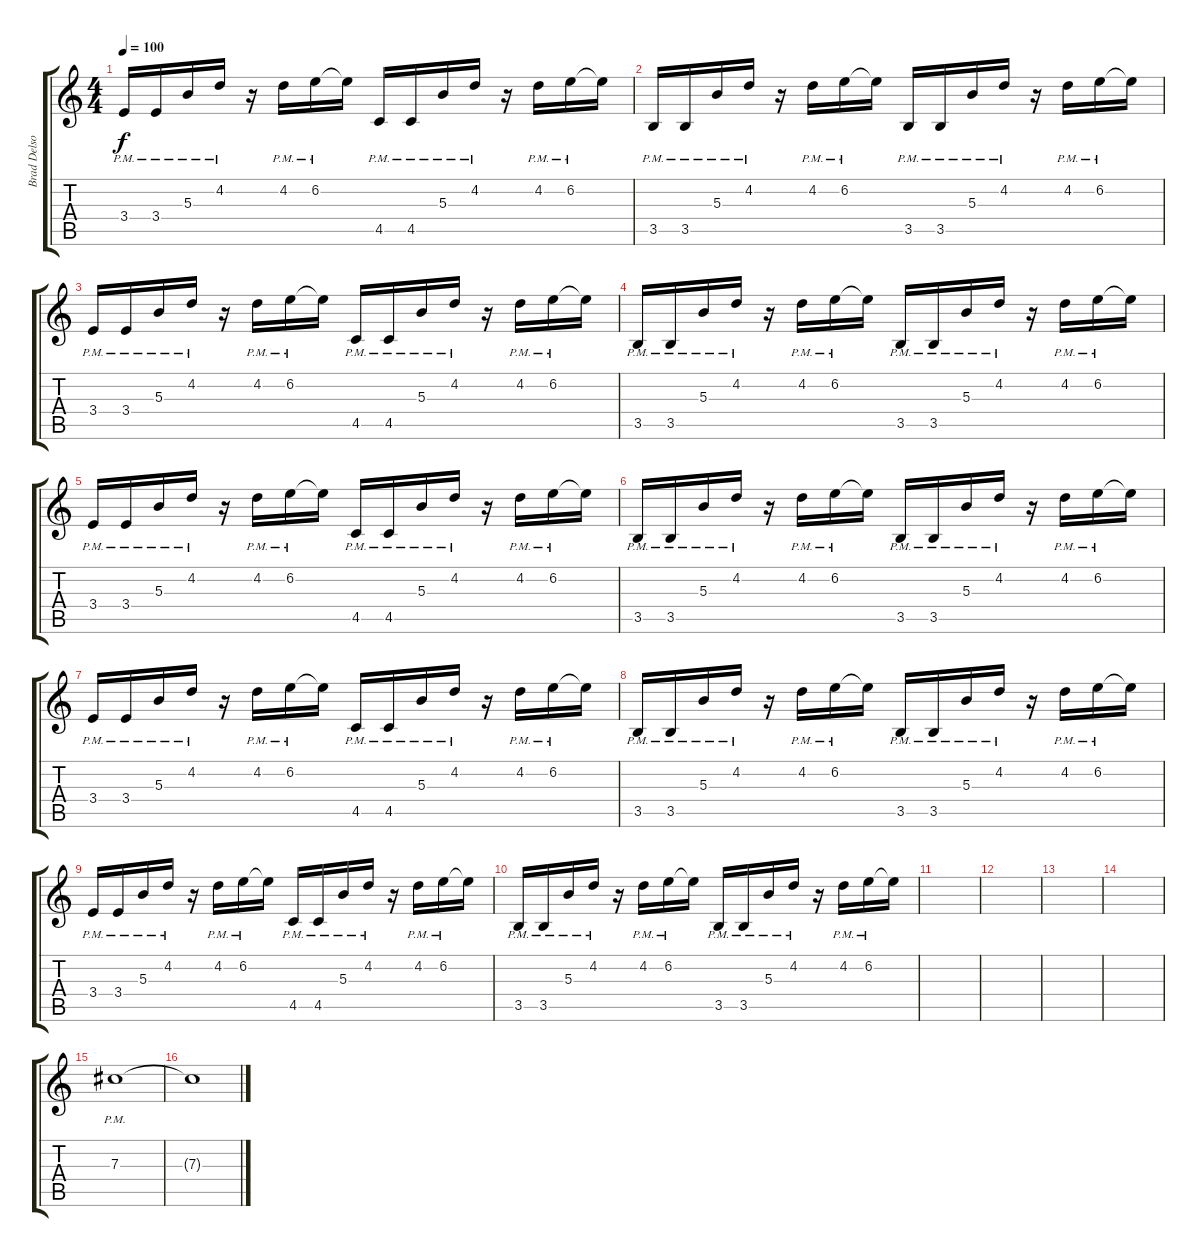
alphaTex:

\track ("Brad Delson (Guitar)" "Brad Delso") {instrument distortionguitar}
\staff {score tabs}
\tuning (Eb4 Bb3 Gb3 Db3 Ab2 Db2) {hide}
\ts (4 4)
\tempo 100
\clef g2
\ks c
3.4{pm}.16{dy f} 3.4{pm}.16 5.3{pm}.16 4.2{pm}.16 r.16 4.2{pm}.16 6.2{pm}.16 6.2{t}.16 4.5{pm}.16 4.5{pm}.16 5.3{pm}.16 4.2{pm}.16 r.16 4.2{pm}.16 6.2{pm}.16 6.2{t}.16 |
3.5{pm}.16 3.5{pm}.16 5.3{pm}.16 4.2{pm}.16 r.16 4.2{pm}.16 6.2{pm}.16 6.2{t}.16 3.5{pm}.16 3.5{pm}.16 5.3{pm}.16 4.2{pm}.16 r.16 4.2{pm}.16 6.2{pm}.16 6.2{t}.16 |
3.4{pm}.16 3.4{pm}.16 5.3{pm}.16 4.2{pm}.16 r.16 4.2{pm}.16 6.2{pm}.16 6.2{t}.16 4.5{pm}.16 4.5{pm}.16 5.3{pm}.16 4.2{pm}.16 r.16 4.2{pm}.16 6.2{pm}.16 6.2{t}.16 |
3.5{pm}.16 3.5{pm}.16 5.3{pm}.16 4.2{pm}.16 r.16 4.2{pm}.16 6.2{pm}.16 6.2{t}.16 3.5{pm}.16 3.5{pm}.16 5.3{pm}.16 4.2{pm}.16 r.16 4.2{pm}.16 6.2{pm}.16 6.2{t}.16 |
3.4{pm}.16 3.4{pm}.16 5.3{pm}.16 4.2{pm}.16 r.16 4.2{pm}.16 6.2{pm}.16 6.2{t}.16 4.5{pm}.16 4.5{pm}.16 5.3{pm}.16 4.2{pm}.16 r.16 4.2{pm}.16 6.2{pm}.16 6.2{t}.16 |
3.5{pm}.16 3.5{pm}.16 5.3{pm}.16 4.2{pm}.16 r.16 4.2{pm}.16 6.2{pm}.16 6.2{t}.16 3.5{pm}.16 3.5{pm}.16 5.3{pm}.16 4.2{pm}.16 r.16 4.2{pm}.16 6.2{pm}.16 6.2{t}.16 |
3.4{pm}.16 3.4{pm}.16 5.3{pm}.16 4.2{pm}.16 r.16 4.2{pm}.16 6.2{pm}.16 6.2{t}.16 4.5{pm}.16 4.5{pm}.16 5.3{pm}.16 4.2{pm}.16 r.16 4.2{pm}.16 6.2{pm}.16 6.2{t}.16 |
3.5{pm}.16 3.5{pm}.16 5.3{pm}.16 4.2{pm}.16 r.16 4.2{pm}.16 6.2{pm}.16 6.2{t}.16 3.5{pm}.16 3.5{pm}.16 5.3{pm}.16 4.2{pm}.16 r.16 4.2{pm}.16 6.2{pm}.16 6.2{t}.16 |
3.4{pm}.16 3.4{pm}.16 5.3{pm}.16 4.2{pm}.16 r.16 4.2{pm}.16 6.2{pm}.16 6.2{t}.16 4.5{pm}.16 4.5{pm}.16 5.3{pm}.16 4.2{pm}.16 r.16 4.2{pm}.16 6.2{pm}.16 6.2{t}.16 |
3.5{pm}.16 3.5{pm}.16 5.3{pm}.16 4.2{pm}.16 r.16 4.2{pm}.16 6.2{pm}.16 6.2{t}.16 3.5{pm}.16 3.5{pm}.16 5.3{pm}.16 4.2{pm}.16 r.16 4.2{pm}.16 6.2{pm}.16 6.2{t}.16 |
|
|
|
|
7.3{pm}.1{volume 12} |
7.3{t}.1
